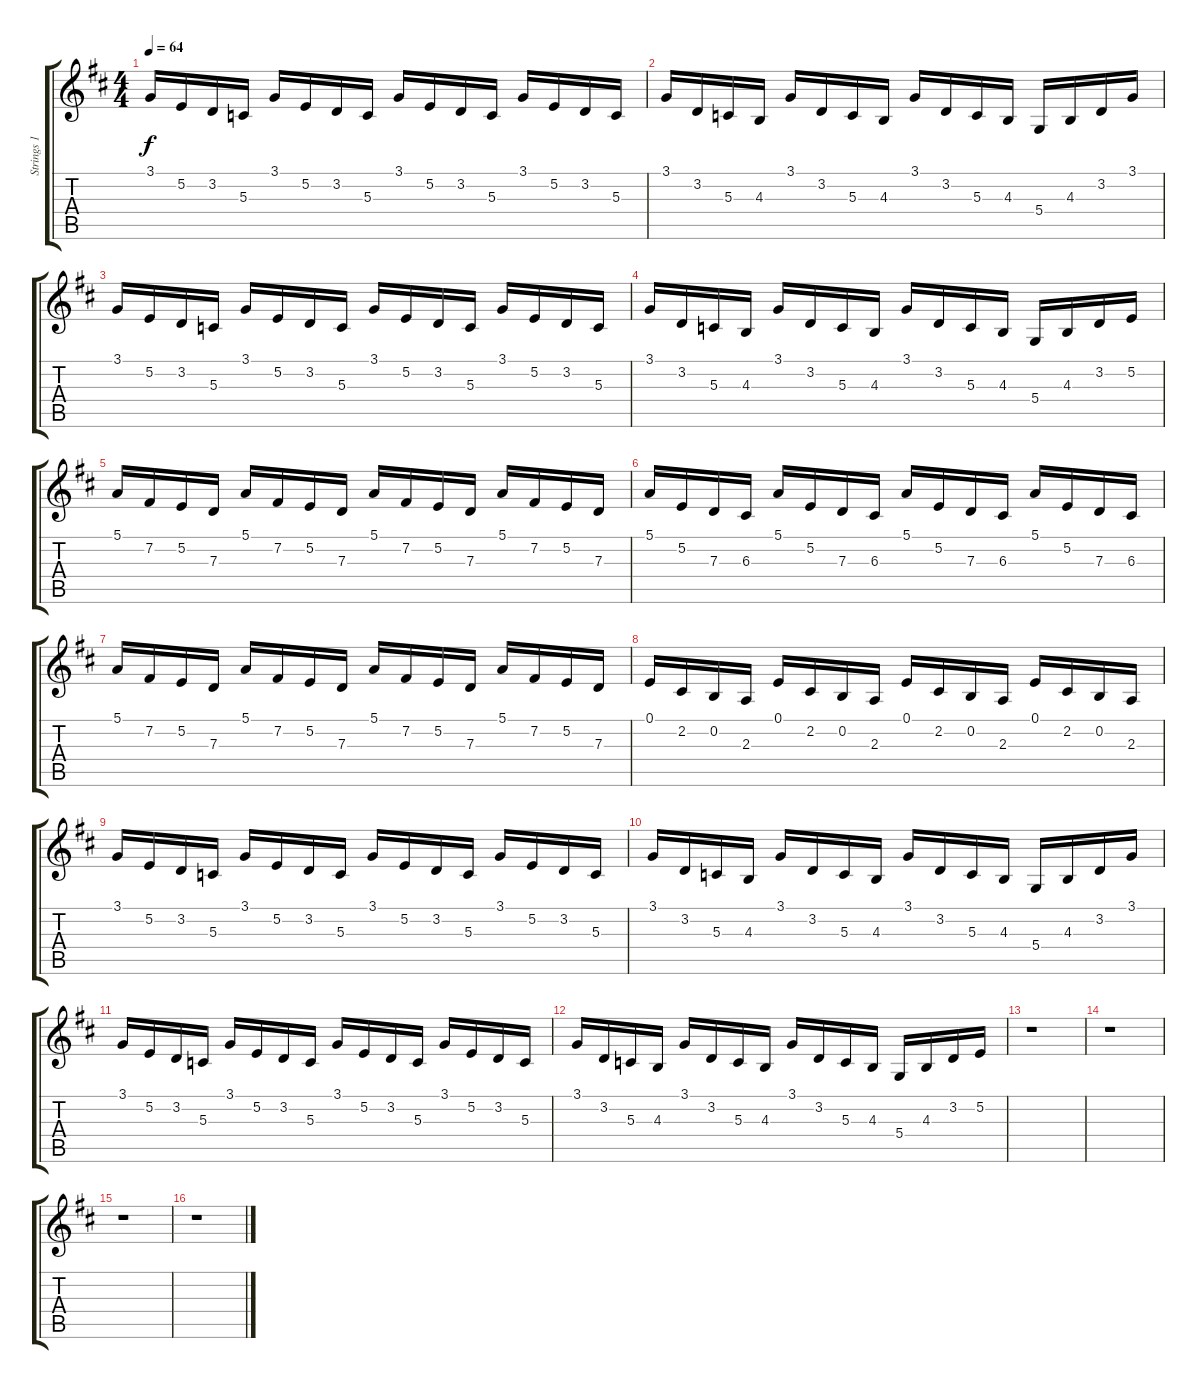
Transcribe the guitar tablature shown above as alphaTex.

\track ("Strings 1" "Strings 1") {instrument synthstrings1}
\staff {score tabs}
\tuning (E4 B3 G3 D3 A2 E2) {hide}
\ts (4 4)
\tempo 64
\clef g2
\ks d
3.1.16{dy f} 5.2.16 3.2.16 5.3.16 3.1.16 5.2.16 3.2.16 5.3.16 3.1.16 5.2.16 3.2.16 5.3.16 3.1.16 5.2.16 3.2.16 5.3.16 |
3.1.16 3.2.16 5.3.16 4.3.16 3.1.16 3.2.16 5.3.16 4.3.16 3.1.16 3.2.16 5.3.16 4.3.16 5.4.16 4.3.16 3.2.16 3.1.16 |
3.1.16 5.2.16 3.2.16 5.3.16 3.1.16 5.2.16 3.2.16 5.3.16 3.1.16 5.2.16 3.2.16 5.3.16 3.1.16 5.2.16 3.2.16 5.3.16 |
3.1.16 3.2.16 5.3.16 4.3.16 3.1.16 3.2.16 5.3.16 4.3.16 3.1.16 3.2.16 5.3.16 4.3.16 5.4.16 4.3.16 3.2.16 5.2.16 |
5.1.16 7.2.16 5.2.16 7.3.16 5.1.16 7.2.16 5.2.16 7.3.16 5.1.16 7.2.16 5.2.16 7.3.16 5.1.16 7.2.16 5.2.16 7.3.16 |
5.1.16 5.2.16 7.3.16 6.3.16 5.1.16 5.2.16 7.3.16 6.3.16 5.1.16 5.2.16 7.3.16 6.3.16 5.1.16 5.2.16 7.3.16 6.3.16 |
5.1.16 7.2.16 5.2.16 7.3.16 5.1.16 7.2.16 5.2.16 7.3.16 5.1.16 7.2.16 5.2.16 7.3.16 5.1.16 7.2.16 5.2.16 7.3.16 |
0.1.16 2.2.16 0.2.16 2.3.16 0.1.16 2.2.16 0.2.16 2.3.16 0.1.16 2.2.16 0.2.16 2.3.16 0.1.16 2.2.16 0.2.16 2.3.16 |
3.1.16 5.2.16 3.2.16 5.3.16 3.1.16 5.2.16 3.2.16 5.3.16 3.1.16 5.2.16 3.2.16 5.3.16 3.1.16 5.2.16 3.2.16 5.3.16 |
3.1.16 3.2.16 5.3.16 4.3.16 3.1.16 3.2.16 5.3.16 4.3.16 3.1.16 3.2.16 5.3.16 4.3.16 5.4.16 4.3.16 3.2.16 3.1.16 |
3.1.16 5.2.16 3.2.16 5.3.16 3.1.16 5.2.16 3.2.16 5.3.16 3.1.16 5.2.16 3.2.16 5.3.16 3.1.16 5.2.16 3.2.16 5.3.16 |
3.1.16 3.2.16 5.3.16 4.3.16 3.1.16 3.2.16 5.3.16 4.3.16 3.1.16 3.2.16 5.3.16 4.3.16 5.4.16 4.3.16 3.2.16 5.2.16 |
r.1 |
r.1 |
r.1 |
r.1
